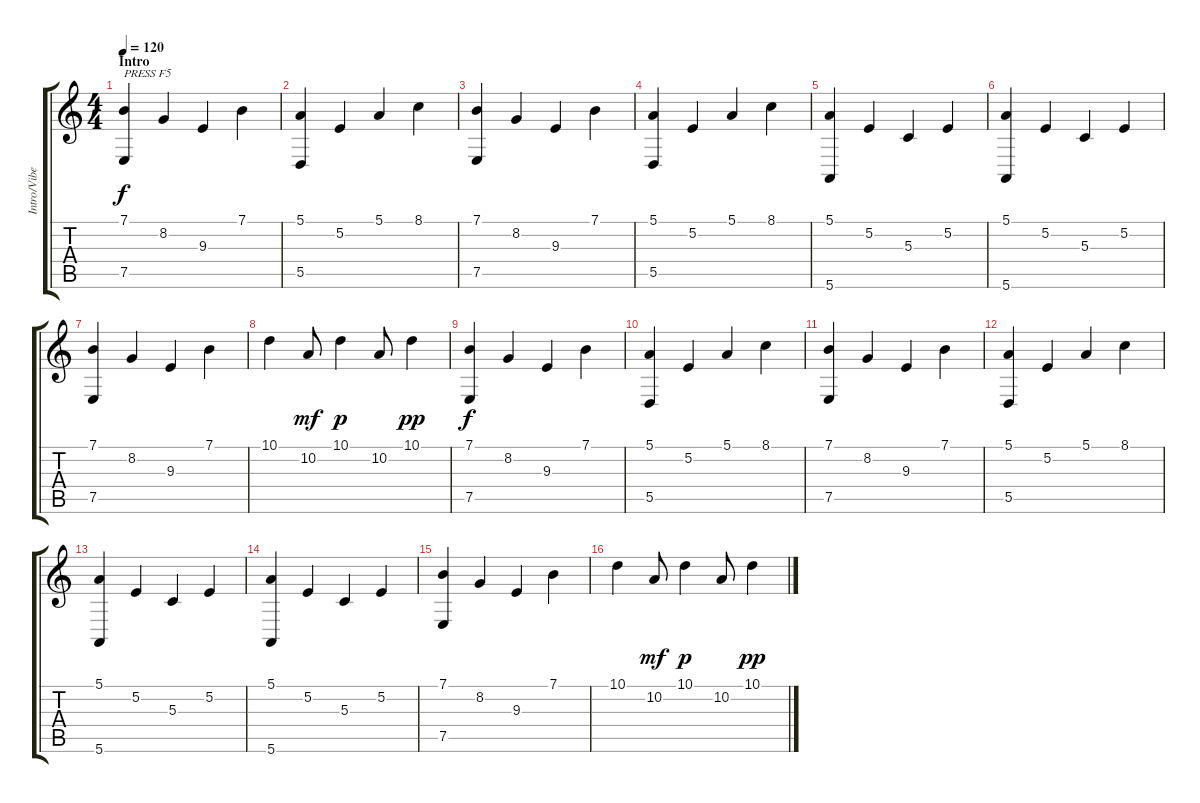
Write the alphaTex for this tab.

\track ("Intro/Vibeke" "Intro/Vibe") {instrument flute}
\staff {score tabs}
\tuning (E4 B3 G3 D3 A2 E2) {hide}
\ts (4 4)
\section ("" "Intro")
\tempo 120
\clef g2
\ks c
(7.1 7.5).4{txt "PRESS F5" dy f instrument acousticguitarsteel} 8.2.4 9.3.4 7.1.4 |
(5.1 5.5).4{instrument acousticguitarsteel} 5.2.4 5.1.4 8.1.4 |
(7.1 7.5).4{instrument acousticguitarsteel} 8.2.4 9.3.4 7.1.4 |
(5.1 5.5).4{instrument acousticguitarsteel} 5.2.4 5.1.4 8.1.4 |
(5.1 5.6).4{instrument acousticguitarsteel} 5.2.4 5.3.4 5.2.4 |
(5.1 5.6).4{instrument acousticguitarsteel} 5.2.4 5.3.4 5.2.4 |
(7.1 7.5).4{instrument acousticguitarsteel} 8.2.4 9.3.4 7.1.4 |
10.1.4{instrument acousticguitarsteel} 10.2.8{dy mf} 10.1.4{dy p} 10.2.8 10.1.4{dy pp} |
(7.1 7.5).4{dy f instrument acousticguitarsteel} 8.2.4 9.3.4 7.1.4 |
(5.1 5.5).4{instrument acousticguitarsteel} 5.2.4 5.1.4 8.1.4 |
(7.1 7.5).4{instrument acousticguitarsteel} 8.2.4 9.3.4 7.1.4 |
(5.1 5.5).4{instrument acousticguitarsteel} 5.2.4 5.1.4 8.1.4 |
(5.1 5.6).4{instrument acousticguitarsteel} 5.2.4 5.3.4 5.2.4 |
(5.1 5.6).4{instrument acousticguitarsteel} 5.2.4 5.3.4 5.2.4 |
(7.1 7.5).4{instrument acousticguitarsteel} 8.2.4 9.3.4 7.1.4 |
10.1.4{instrument acousticguitarsteel} 10.2.8{dy mf} 10.1.4{dy p} 10.2.8 10.1.4{dy pp}
